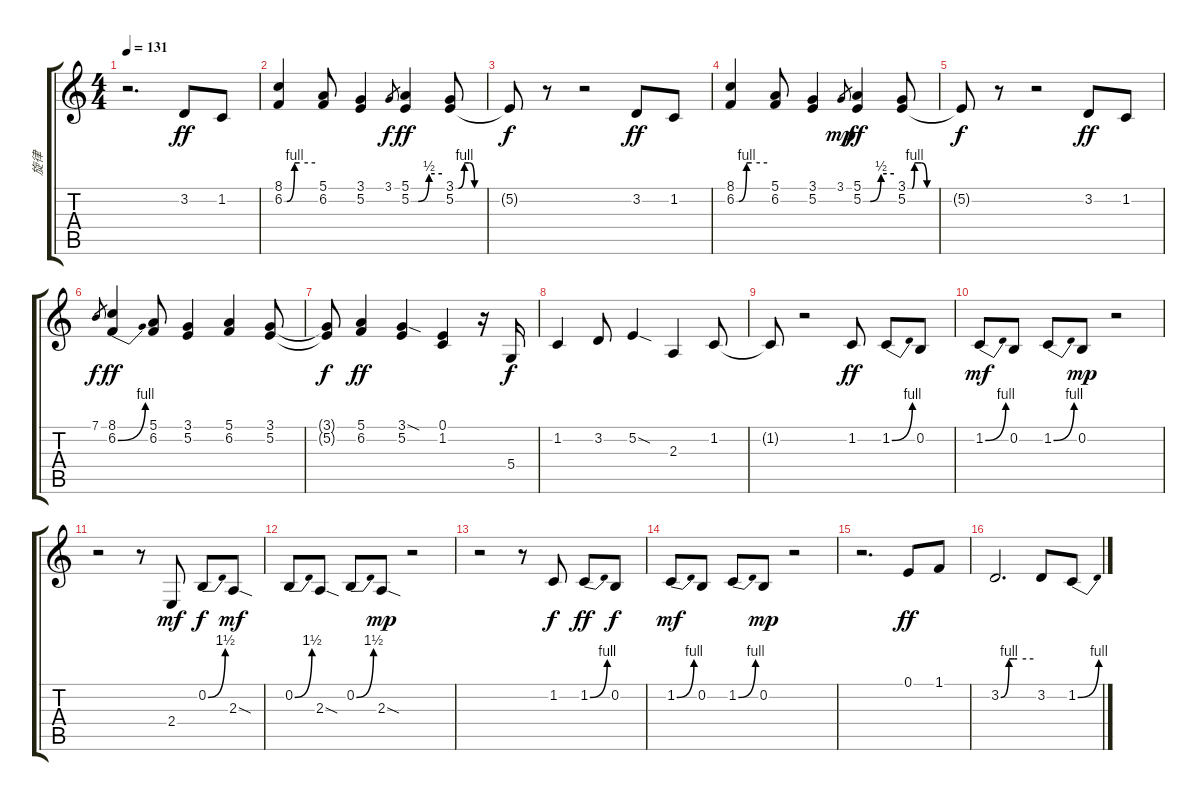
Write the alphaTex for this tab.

\track ("旋律" "旋律") {instrument acousticgrandpiano}
\staff {score tabs}
\tuning (E4 B3 G3 D3 A2 E2) {hide}
\ts (4 4)
\tempo 131
\clef g2
\ks c
r.2{d dy mf} 3.2.8{dy ff} 1.2.8 |
(8.1 6.2{be (custom 0 0 5 0 20 4 30 4 60 4)}).4 (5.1 6.2).8 (3.1 5.2).4 3.1.8{gr dy f} (5.1 5.2{be (custom 0 0 14 0 35 2 60 2)}).4{dy ff} (3.1{be (custom 0 0 6 0 19 4 30 4 41 0 45 0 50 0 60 0)} 5.2).8 |
5.2{t}.8{dy f} r.8 r.2 3.2.8{dy ff} 1.2.8 |
(8.1 6.2{be (custom 0 0 5 0 20 4 30 4 60 4)}).4 (5.1 6.2).8 (3.1 5.2).4 3.1.8{gr dy mp} (5.1 5.2{be (custom 0 0 14 0 35 2 60 2)}).4{dy ff} (3.1{be (custom 0 0 4 0 9 0 15 4 30 4 42 0 60 0)} 5.2).8 |
5.2{t}.8{dy f} r.8 r.2 3.2.8{dy ff} 1.2.8 |
7.1.8{gr dy f} (8.1 6.2{be (bend 0 0 60 4)}).4{dy ff} (5.1 6.2).8 (3.1 5.2).4 (5.1 6.2).4 (3.1 5.2).8 |
(3.1{t} 5.2{t}).8{dy f} (5.1 6.2).4{dy ff} (3.1{sod} 5.2).4 (0.1 1.2).4 r.16 5.4.16{dy f} |
1.2.4 3.2.8 5.2{sod}.4 2.3.4 1.2.8 |
1.2{t}.8 r.2 1.2.8{dy ff} 1.2{be (bend 0 0 60 4)}.8 0.2.8 |
1.2{be (bend 0 0 60 4)}.8{dy mf balance 1} 0.2.8 1.2{be (bend 0 0 60 4)}.8{balance 15} 0.2.8{dy mp} r.2 |
r.2 r.8{balance 8} 2.4.8{dy mf} 0.2{be (bend 0 0 60 6)}.8{dy f} 2.3{sod}.8{txt "" dy mf} |
0.2{be (bend 0 0 60 6)}.8{balance 1} 2.3{sod}.8 0.2{be (bend 0 0 60 6)}.8{balance 15} 2.3{sod}.8{dy mp} r.2 |
r.2 r.8 1.2.8{dy f balance 8} 1.2{be (bend 0 0 60 4)}.8{dy ff} 0.2.8{dy f} |
1.2{be (bend 0 0 60 4)}.8{dy mf balance 1} 0.2.8 1.2{be (bend 0 0 60 4)}.8{balance 15} 0.2.8{dy mp} r.2 |
r.2{d balance 8} 0.1.8{dy ff} 1.1.8 |
3.2{be (custom 0 0 15 4 25 4 30 4 60 4)}.2{d} 3.2.8 1.2{be (bend 0 0 60 4)}.8
